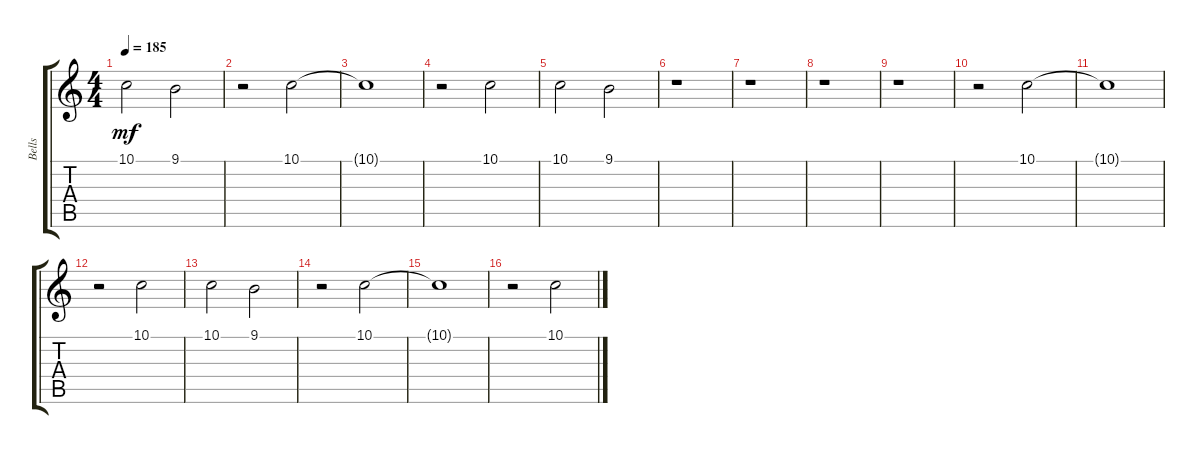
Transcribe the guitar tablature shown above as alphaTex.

\track ("Bells" "Bells") {instrument tubularbells}
\staff {score tabs}
\tuning (D4 A3 F3 C3 G2 C2) {hide}
\ts (4 4)
\tempo 185
\clef g2
\ks aminor
10.1.2{dy mf} 9.1.2 |
r.2 10.1.2 |
10.1{t}.1 |
r.2 10.1.2 |
10.1.2 9.1.2 |
r.1 |
r.1 |
r.1 |
r.1 |
r.2 10.1.2 |
10.1{t}.1 |
r.2 10.1.2 |
10.1.2 9.1.2 |
r.2 10.1.2 |
10.1{t}.1 |
r.2 10.1.2
